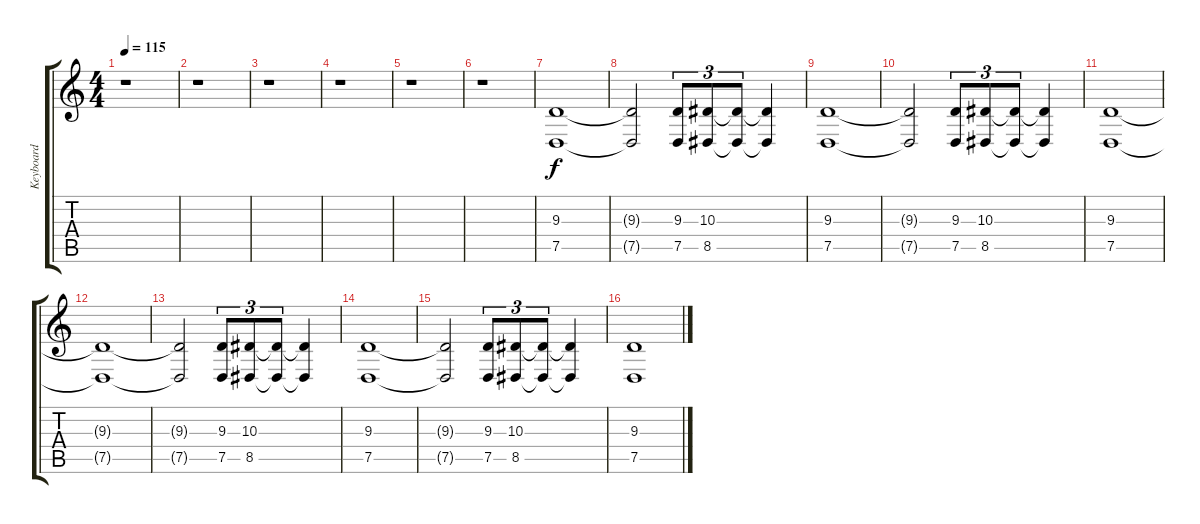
\track ("Keyboard" "Keyboard") {instrument choiraahs}
\staff {score tabs}
\tuning (D4 A3 F3 C3 G2 D2) {hide}
\ts (4 4)
\tempo 115
\clef g2
\ks c
r.1{dy f} |
r.1 |
r.1 |
r.1 |
r.1 |
r.1 |
(9.3 7.5).1 |
(9.3{t} 7.5{t}).2 (9.3 7.5).8{tu (3 2)} (10.3 8.5).8{tu (3 2)} (10.3{t} 8.5{t}).8{tu (3 2)} (10.3{t} 8.5{t}).4 |
(9.3 7.5).1 |
(9.3{t} 7.5{t}).2 (9.3 7.5).8{tu (3 2)} (10.3 8.5).8{tu (3 2)} (10.3{t} 8.5{t}).8{tu (3 2)} (10.3{t} 8.5{t}).4 |
(9.3 7.5).1 |
(9.3{t} 7.5{t}).1 |
(9.3{t} 7.5{t}).2 (9.3 7.5).8{tu (3 2)} (10.3 8.5).8{tu (3 2)} (10.3{t} 8.5{t}).8{tu (3 2)} (10.3{t} 8.5{t}).4 |
(9.3 7.5).1 |
(9.3{t} 7.5{t}).2 (9.3 7.5).8{tu (3 2)} (10.3 8.5).8{tu (3 2)} (10.3{t} 8.5{t}).8{tu (3 2)} (10.3{t} 8.5{t}).4 |
(9.3 7.5).1
